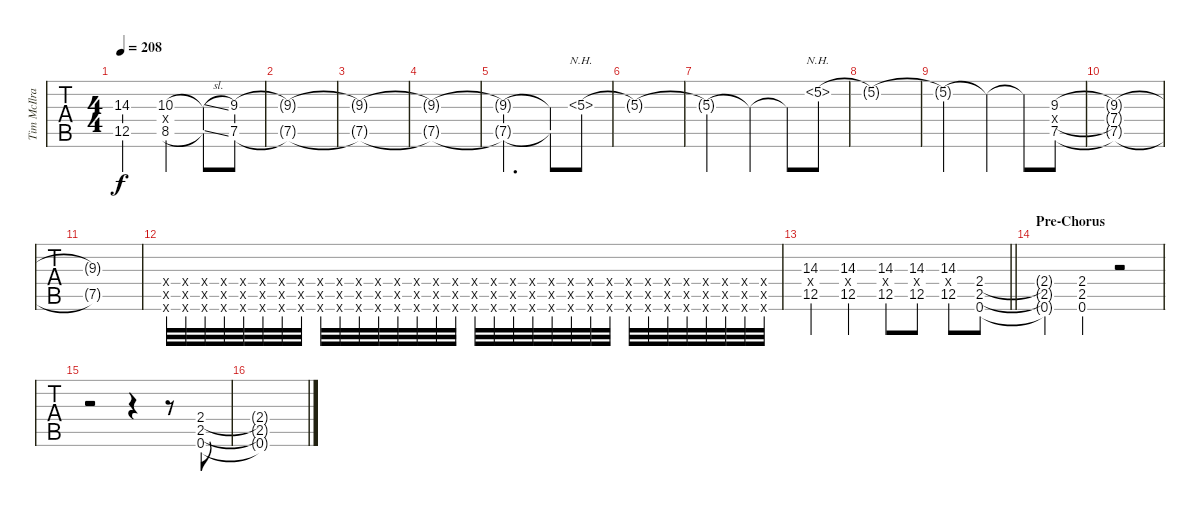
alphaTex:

\track ("Tim McIlrath - Guitar One" "Tim McIlra") {instrument distortionguitar}
\staff {tabs}
\tuning (Eb4 Bb3 Gb3 Db3 Ab2 Eb2) {hide}
\ts (4 4)
\tempo 208
\clef g2
\ks c
(14.3{t} 12.5{t}).2{dy f} (10.3 8.4{x} 8.5).4 (10.3{sl t} 8.5{sl t}).8 (9.3 7.5).8 |
(9.3{t} 7.5{t}).1 |
(9.3{t} 7.5{t}).1 |
(9.3{t} 7.5{t}).1 |
(9.3{t} 7.5{t}).2{d} (9.3{t} 7.5{t}).8 5.3{nh}.8 |
5.3{t}.1 |
5.3{t}.2 5.3{t}.4 5.3{t}.8 5.2{nh}.8 |
5.2{t}.1 |
5.2{t}.2 5.2{t}.4 5.2{t}.8 (9.3 7.4{x} 7.5).8 |
(9.3{t} 7.4{t} 7.5{t}).1 |
(9.3{t} 7.5{t}).1 |
(30.4{x} 30.5{x} 30.6{x}).32 (29.4{x} 29.5{x} 29.6{x}).32 (28.4{x} 28.5{x} 28.6{x}).32 (27.4{x} 27.5{x} 27.6{x}).32 (26.4{x} 26.5{x} 26.6{x}).32 (25.4{x} 25.5{x} 25.6{x}).32 (24.4{x} 24.5{x} 24.6{x}).32 (23.4{x} 23.5{x} 23.6{x}).32 (22.4{x} 22.5{x} 22.6{x}).32 (21.4{x} 21.5{x} 21.6{x}).32 (20.4{x} 20.5{x} 20.6{x}).32 (19.4{x} 19.5{x} 19.6{x}).32 (18.4{x} 18.5{x} 18.6{x}).32 (17.4{x} 17.5{x} 17.6{x}).32 (16.4{x} 16.5{x} 16.6{x}).32 (15.4{x} 15.5{x} 15.6{x}).32 (14.4{x} 14.5{x} 14.6{x}).32 (13.4{x} 13.5{x} 13.6{x}).32 (12.4{x} 12.5{x} 12.6{x}).32 (11.4{x} 11.5{x} 11.6{x}).32 (10.4{x} 10.5{x} 10.6{x}).32 (9.4{x} 9.5{x} 9.6{x}).32 (8.4{x} 8.5{x} 8.6{x}).32 (7.4{x} 7.5{x} 7.6{x}).32 (6.4{x} 6.5{x} 6.6{x}).32 (5.4{x} 5.5{x} 5.6{x}).32 (4.4{x} 4.5{x} 4.6{x}).32 (3.4{x} 3.5{x} 3.6{x}).32 (2.4{x} 2.5{x} 2.6{x}).32 (1.4{x} 1.5{x} 1.6{x}).32 (0.4{x} 0.5{x} 0.6{x}).32 (0.4{x} 0.5{x} 0.6{x}).32 |
\barLineRight lightlight
(14.3 12.4{x} 12.5).4 (14.3 12.4{x} 12.5).4 (14.3 12.4{x} 12.5).8 (14.3 12.4{x} 12.5).8 (14.3 12.4{x} 12.5).8 (2.4 2.5 0.6).8 |
\section ("" "Pre-Chorus")
(2.4{t} 2.5{t} 0.6{t}).4 (2.4 2.5 0.6).4 r.2 |
r.2 r.4 r.8 (2.4 2.5 0.6).8 |
(2.4{t} 2.5{t} 0.6{t}).1
